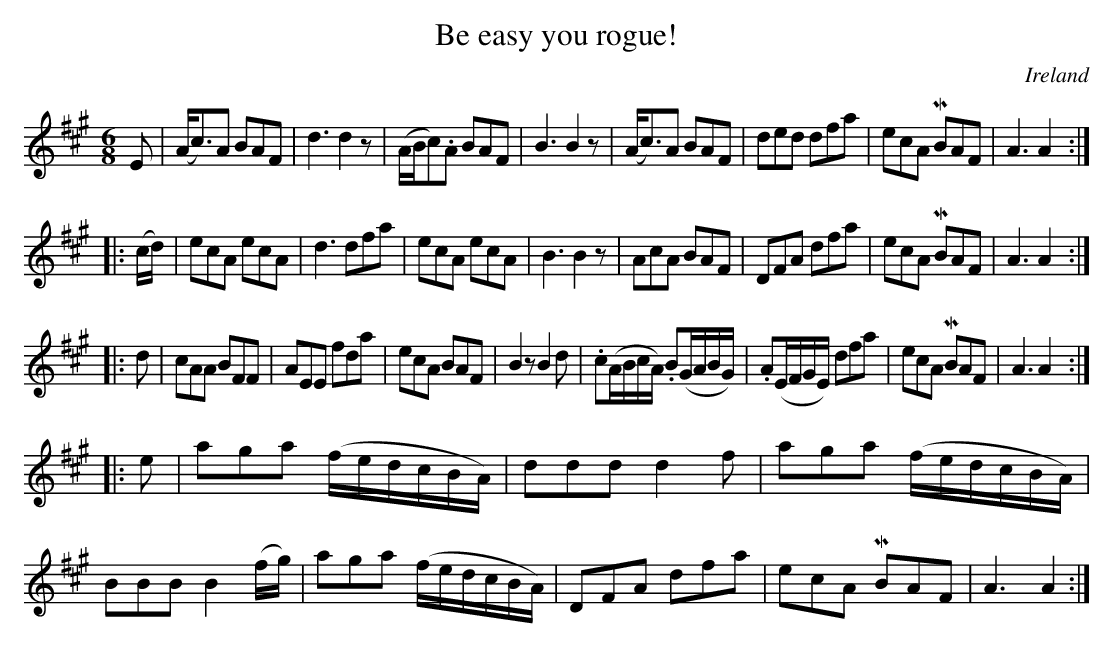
X:1
T:Be easy you rogue!
O:Ireland
M:6/8
L:1/8
K:A
E|(A<c)A BAF|d3 d2 z|(A/B/c).A BAF|B3 B2 z|(A<c)A BAF|ded dfa|ecA MBAF|A3 A2:|
|:(c/d/)|ecA ecA|d3 dfa|ecA ecA|B3 B2 z|AcA BAF|DFA dfa|ecA MBAF|A3 A2:|
|:d|cAA BFF|AEE fda|ecA BAF|B2 z B2d|.c(A/B/c/A/) .B(G/A/B/G/)|.A(E/F/G/E/) dfa|ecA MBAF|A3 A2:|
|:e|aga (f/e/d/c/B/A/)|ddd d2f|aga (f/e/d/c/B/A/)|BBB B2 (f/g/)|aga (f/e/d/c/B/A/)|DFA dfa|ecA MBAF|A3 A2:|
